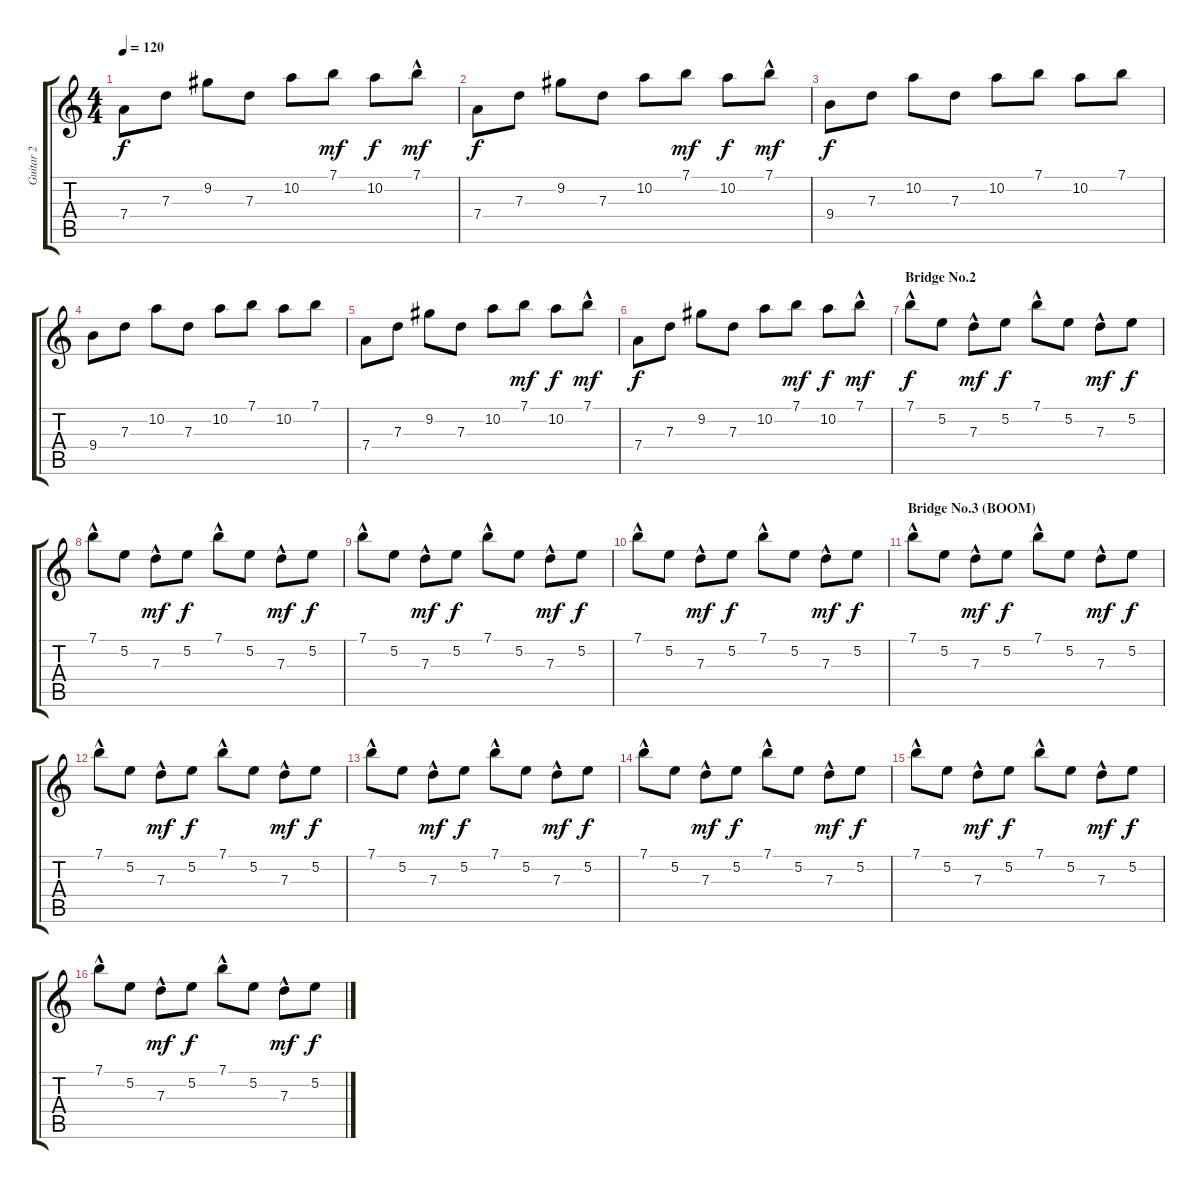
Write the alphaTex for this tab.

\track ("Guitar 2" "Guitar 2") {instrument electricguitarjazz}
\staff {score tabs}
\tuning (E4 B3 G3 D3 A2 E2) {hide}
\ts (4 4)
\tempo 120
\clef g2
\ks c
7.4.8{dy f} 7.3.8 9.2.8 7.3.8 10.2.8 7.1.8{dy mf} 10.2.8{dy f} 7.1{hac}.8{dy mf} |
7.4.8{dy f} 7.3.8 9.2.8 7.3.8 10.2.8 7.1.8{dy mf} 10.2.8{dy f} 7.1{hac}.8{dy mf} |
9.4.8{dy f} 7.3.8 10.2.8 7.3.8 10.2.8 7.1.8 10.2.8 7.1.8 |
9.4.8 7.3.8 10.2.8 7.3.8 10.2.8 7.1.8 10.2.8 7.1.8 |
7.4.8 7.3.8 9.2.8 7.3.8 10.2.8 7.1.8{dy mf} 10.2.8{dy f} 7.1{hac}.8{dy mf} |
7.4.8{dy f} 7.3.8 9.2.8 7.3.8 10.2.8 7.1.8{dy mf} 10.2.8{dy f} 7.1{hac}.8{dy mf} |
\section ("" "Bridge No.2")
7.1{hac}.8{dy f} 5.2.8 7.3{hac}.8{dy mf} 5.2.8{dy f} 7.1{hac}.8 5.2.8 7.3{hac}.8{dy mf} 5.2.8{dy f} |
7.1{hac}.8 5.2.8 7.3{hac}.8{dy mf} 5.2.8{dy f} 7.1{hac}.8 5.2.8 7.3{hac}.8{dy mf} 5.2.8{dy f} |
7.1{hac}.8 5.2.8 7.3{hac}.8{dy mf} 5.2.8{dy f} 7.1{hac}.8 5.2.8 7.3{hac}.8{dy mf} 5.2.8{dy f} |
7.1{hac}.8 5.2.8 7.3{hac}.8{dy mf} 5.2.8{dy f} 7.1{hac}.8 5.2.8 7.3{hac}.8{dy mf} 5.2.8{dy f} |
\section ("" "Bridge No.3 (BOOM)")
7.1{hac}.8 5.2.8 7.3{hac}.8{dy mf} 5.2.8{dy f} 7.1{hac}.8 5.2.8 7.3{hac}.8{dy mf} 5.2.8{dy f} |
7.1{hac}.8 5.2.8 7.3{hac}.8{dy mf} 5.2.8{dy f} 7.1{hac}.8 5.2.8 7.3{hac}.8{dy mf} 5.2.8{dy f} |
7.1{hac}.8 5.2.8 7.3{hac}.8{dy mf} 5.2.8{dy f} 7.1{hac}.8 5.2.8 7.3{hac}.8{dy mf} 5.2.8{dy f} |
7.1{hac}.8 5.2.8 7.3{hac}.8{dy mf} 5.2.8{dy f} 7.1{hac}.8 5.2.8 7.3{hac}.8{dy mf} 5.2.8{dy f} |
7.1{hac}.8 5.2.8 7.3{hac}.8{dy mf} 5.2.8{dy f} 7.1{hac}.8 5.2.8 7.3{hac}.8{dy mf} 5.2.8{dy f} |
7.1{hac}.8 5.2.8 7.3{hac}.8{dy mf} 5.2.8{dy f} 7.1{hac}.8 5.2.8 7.3{hac}.8{dy mf} 5.2.8{dy f}
